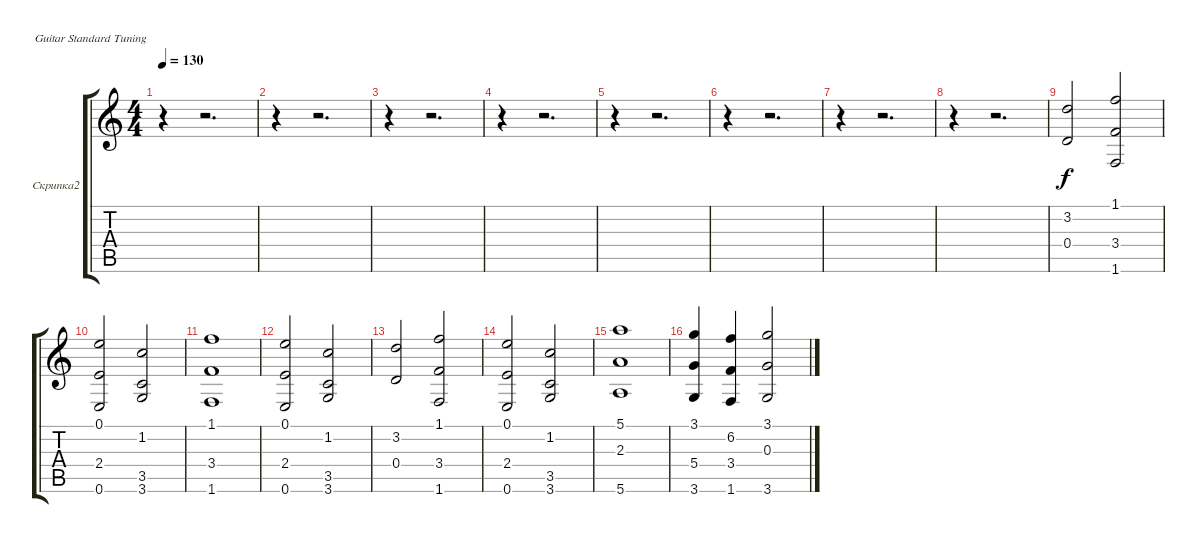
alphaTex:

\defaultSystemsLayout 4
\bracketExtendMode groupsimilarinstruments
\firstSystemTrackNameOrientation horizontal
\otherSystemsTrackNameOrientation horizontal
\track ("Скрипка2" "Скрипка2") {instrument electricguitarclean}
\staff {score tabs}
\tuning (E4 B3 G3 D3 A2 E2)
\ts (4 4)
\tempo 130
\clef g2
\scale
0.333333
\ks c
r.4{dy f} r.2{d} |
\scale
0.333333 r.4 r.2{d} |
\scale
0.333333 r.4 r.2{d} |
\scale
0.333333 r.4 r.2{d} |
\scale
0.333333 r.4 r.2{d} |
\scale
0.333333 r.4 r.2{d} |
\scale
0.333333 r.4 r.2{d} |
\scale
0.333333 r.4 r.2{d} |
\scale
0.333333 (3.2 0.4).2 (1.1 3.4 1.6).2 |
\scale
0.333333 (0.1 2.4 0.6).2 (1.2 3.5 3.6).2 |
\scale
0.333333 (1.1 3.4 1.6).1 |
\scale
0.333333 (0.1 2.4 0.6).2 (1.2 3.5 3.6).2 |
\scale
0.333333 (3.2 0.4).2 (1.1 3.4 1.6).2 |
\scale
0.333333 (0.1 2.4 0.6).2 (1.2 3.5 3.6).2 |
\scale
0.333333 (5.1 2.3 5.6).1 |
\scale
0.333333 (3.1 5.4 3.6).4 (6.2 3.4 1.6).4 (3.1 0.3 3.6).2
